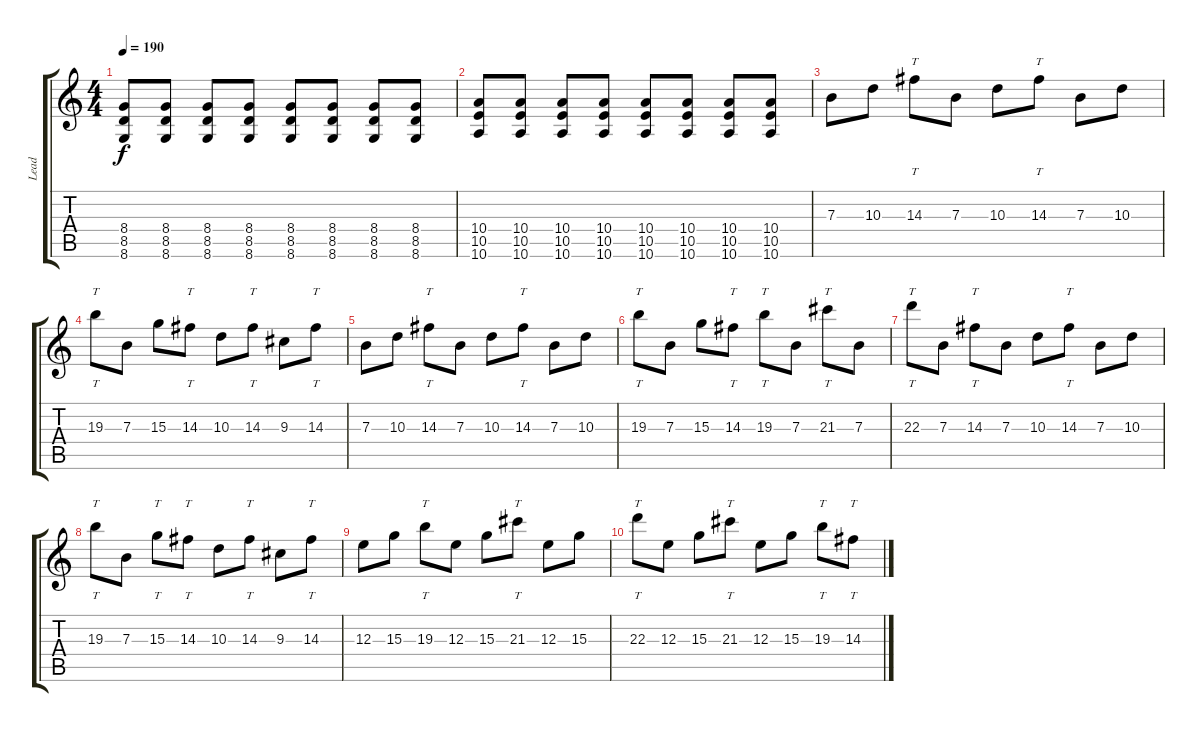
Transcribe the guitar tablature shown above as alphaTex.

\track ("Lead" "Lead") {instrument distortionguitar}
\staff {score tabs}
\tuning (Db4 Ab3 E3 B2 Gb2 B1) {hide}
\ts (4 4)
\tempo 190
\clef g2
\ks c
(8.4 8.5 8.6).8{dy f} (8.4 8.5 8.6).8 (8.4 8.5 8.6).8 (8.4 8.5 8.6).8 (8.4 8.5 8.6).8 (8.4 8.5 8.6).8 (8.4 8.5 8.6).8 (8.4 8.5 8.6).8 |
(10.4 10.5 10.6).8 (10.4 10.5 10.6).8 (10.4 10.5 10.6).8 (10.4 10.5 10.6).8 (10.4 10.5 10.6).8 (10.4 10.5 10.6).8 (10.4 10.5 10.6).8 (10.4 10.5 10.6).8 |
7.3.8 10.3.8 14.3.8{tt} 7.3.8 10.3.8 14.3.8{tt} 7.3.8 10.3.8 |
19.3.8{tt} 7.3.8 15.3.8 14.3.8{tt} 10.3.8 14.3.8{tt} 9.3.8 14.3.8{tt} |
7.3.8 10.3.8 14.3.8{tt} 7.3.8 10.3.8 14.3.8{tt} 7.3.8 10.3.8 |
19.3.8{tt volume 0} 7.3.8 15.3.8 14.3.8{tt} 19.3.8{tt} 7.3.8 21.3.8{tt} 7.3.8 |
22.3.8{tt} 7.3.8 14.3.8{tt} 7.3.8 10.3.8 14.3.8{tt} 7.3.8 10.3.8 |
19.3.8{tt} 7.3.8 15.3.8{tt} 14.3.8{tt} 10.3.8 14.3.8{tt} 9.3.8 14.3.8{tt} |
12.3.8 15.3.8 19.3.8{tt} 12.3.8 15.3.8 21.3.8{tt} 12.3.8 15.3.8 |
22.3.8{tt} 12.3.8 15.3.8 21.3.8{tt} 12.3.8 15.3.8 19.3.8{tt} 14.3.8{tt}
